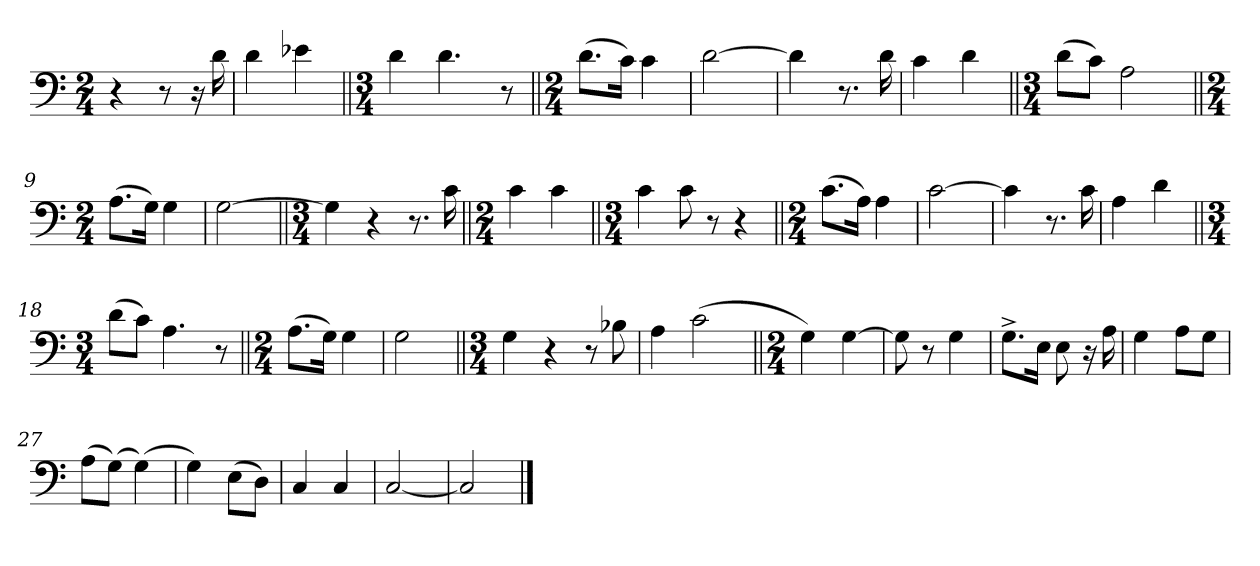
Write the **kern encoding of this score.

**kern
*part1
*staff1
*clefF4
*k[]
*M2/4
=1
4r
8r
16r
16d\
=2
4d\
4e-X\
=3||
*M3/4
4d\
4.d\
8r
=4||
*M2/4
(8.d\L
16c\Jk)
4c\
=5
[2d\
=6
4d\]
8.r
16d\
=7
4c\
4d\
=8||
*M3/4
(8d\L
8c\J)
2A\
=9||
*M2/4
(8.A\L
16G\Jk)
4G\
=10
[2G\
=11||
*M3/4
4G\]
4r
8.r
16c\
=12||
*M2/4
4c\
4c\
=13||
*M3/4
4c\
8c\
8r
4r
=14||
*M2/4
(8.c\L
16A\Jk)
4A\
=15
[2c\
=16
4c\]
8.r
16c\
=17
4A\
4d\
=18||
*M3/4
(8d\L
8c\J)
4.A\
8r
=19||
*M2/4
(8.A\L
16G\Jk)
4G\
=20
2G\
=21||
*M3/4
4G\
4r
8r
8B-X\
=22
4A\
(2c\
=23||
*M2/4
4G\)
[4G\
=24
8G\]
8r
4G\
=25
8.G^\L
16E\Jk
8E\
16r
16A\
=26
4G\
8A\L
8G\J
=27
(8A\L
(8G\J)
(4G\)
=28
4G\)
(8E\L
8D\J)
=29
4C/
4C/
=30
[2C/
=31
2C/]
==
*-
